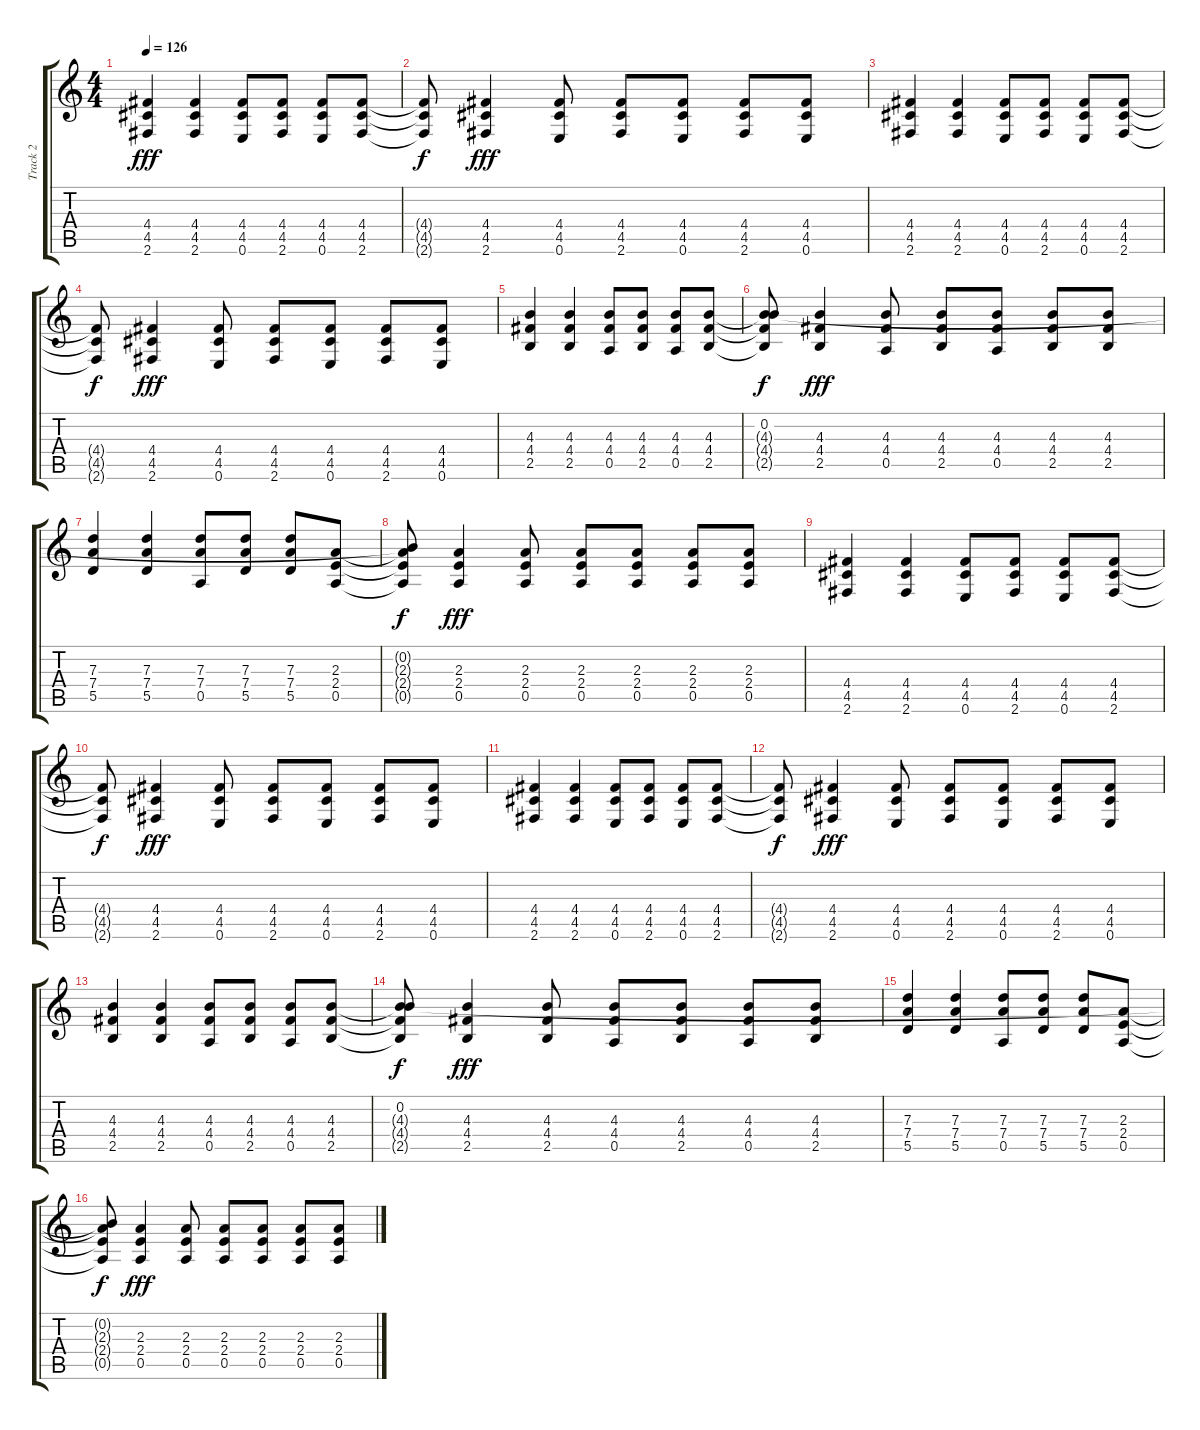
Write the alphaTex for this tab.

\track ("Track 2" "Track 2") {instrument distortionguitar}
\staff {score tabs}
\tuning (E4 B3 G3 D3 A2 E2) {hide}
\ts (4 4)
\tempo 126
\clef g2
\ks c
(4.4 4.5 2.6).4{dy fff} (4.4 4.5 2.6).4 (4.4 4.5 0.6).8 (4.4 4.5 2.6).8 (4.4 4.5 0.6).8 (4.4 4.5 2.6).8 |
(4.4{t} 4.5{t} 2.6{t}).8{dy f} (4.4 4.5 2.6).4{dy fff} (4.4 4.5 0.6).8 (4.4 4.5 2.6).8 (4.4 4.5 0.6).8 (4.4 4.5 2.6).8 (4.4 4.5 0.6).8 |
(4.4 4.5 2.6).4 (4.4 4.5 2.6).4 (4.4 4.5 0.6).8 (4.4 4.5 2.6).8 (4.4 4.5 0.6).8 (4.4 4.5 2.6).8 |
(4.4{t} 4.5{t} 2.6{t}).8{dy f} (4.4 4.5 2.6).4{dy fff} (4.4 4.5 0.6).8 (4.4 4.5 2.6).8 (4.4 4.5 0.6).8 (4.4 4.5 2.6).8 (4.4 4.5 0.6).8 |
(4.3 4.4 2.5).4 (4.3 4.4 2.5).4 (4.3 4.4 0.5).8 (4.3 4.4 2.5).8 (4.3 4.4 0.5).8 (4.3 4.4 2.5).8 |
(0.2 4.3{t} 4.4{t} 2.5{t}).8{dy f} (4.3 4.4 2.5).4{dy fff} (4.3 4.4 0.5).8 (4.3 4.4 2.5).8 (4.3 4.4 0.5).8 (4.3 4.4 2.5).8 (4.3 4.4 2.5).8 |
(7.3 7.4 5.5).4 (7.3 7.4 5.5).4 (7.3 7.4 0.5).8 (7.3 7.4 5.5).8 (7.3 7.4 5.5).8 (2.3 2.4 0.5).8 |
(0.2{t} 2.3{t} 2.4{t} 0.5{t}).8{dy f} (2.3 2.4 0.5).4{dy fff} (2.3 2.4 0.5).8 (2.3 2.4 0.5).8 (2.3 2.4 0.5).8 (2.3 2.4 0.5).8 (2.3 2.4 0.5).8 |
(4.4 4.5 2.6).4 (4.4 4.5 2.6).4 (4.4 4.5 0.6).8 (4.4 4.5 2.6).8 (4.4 4.5 0.6).8 (4.4 4.5 2.6).8 |
(4.4{t} 4.5{t} 2.6{t}).8{dy f} (4.4 4.5 2.6).4{dy fff} (4.4 4.5 0.6).8 (4.4 4.5 2.6).8 (4.4 4.5 0.6).8 (4.4 4.5 2.6).8 (4.4 4.5 0.6).8 |
(4.4 4.5 2.6).4 (4.4 4.5 2.6).4 (4.4 4.5 0.6).8 (4.4 4.5 2.6).8 (4.4 4.5 0.6).8 (4.4 4.5 2.6).8 |
(4.4{t} 4.5{t} 2.6{t}).8{dy f} (4.4 4.5 2.6).4{dy fff} (4.4 4.5 0.6).8 (4.4 4.5 2.6).8 (4.4 4.5 0.6).8 (4.4 4.5 2.6).8 (4.4 4.5 0.6).8 |
(4.3 4.4 2.5).4 (4.3 4.4 2.5).4 (4.3 4.4 0.5).8 (4.3 4.4 2.5).8 (4.3 4.4 0.5).8 (4.3 4.4 2.5).8 |
(0.2 4.3{t} 4.4{t} 2.5{t}).8{dy f} (4.3 4.4 2.5).4{dy fff} (4.3 4.4 2.5).8 (4.3 4.4 0.5).8 (4.3 4.4 2.5).8 (4.3 4.4 0.5).8 (4.3 4.4 2.5).8 |
(7.3 7.4 5.5).4 (7.3 7.4 5.5).4 (7.3 7.4 0.5).8 (7.3 7.4 5.5).8 (7.3 7.4 5.5).8 (2.3 2.4 0.5).8 |
(0.2{t} 2.3{t} 2.4{t} 0.5{t}).8{dy f} (2.3 2.4 0.5).4{dy fff} (2.3 2.4 0.5).8 (2.3 2.4 0.5).8 (2.3 2.4 0.5).8 (2.3 2.4 0.5).8 (2.3 2.4 0.5).8
